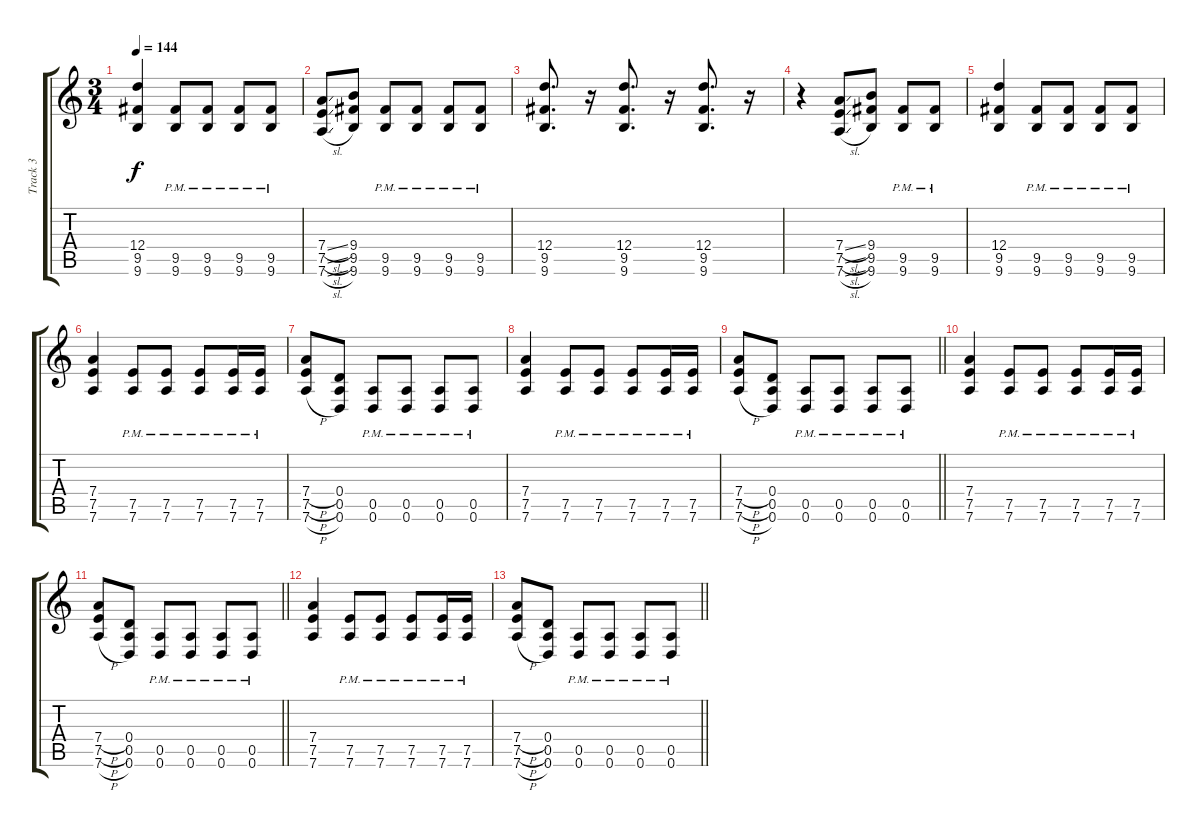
\track ("Track 3" "Track 3") {instrument overdrivenguitar}
\staff {score tabs}
\tuning (E4 B3 G3 D3 A2 D2) {hide}
\ts (3 4)
\tempo 144
\clef g2
\ks c
(12.4 9.5 9.6).4{dy f} (9.5{pm} 9.6{pm}).8 (9.5{pm} 9.6{pm}).8 (9.5{pm} 9.6{pm}).8 (9.5{pm} 9.6{pm}).8 |
(7.4{sl} 7.5{sl} 7.6{sl}).8 (9.4 9.5 9.6).8 (9.5{pm} 9.6{pm}).8 (9.5{pm} 9.6{pm}).8 (9.5{pm} 9.6{pm}).8 (9.5{pm} 9.6{pm}).8 |
(12.4 9.5 9.6).8{d} r.16 (12.4 9.5 9.6).8{d} r.16 (12.4 9.5 9.6).8{d} r.16 |
r.4 (7.4{sl} 7.5{sl} 7.6{sl}).8 (9.4 9.5 9.6).8 (9.5{pm} 9.6{pm}).8 (9.5{pm} 9.6{pm}).8 |
(12.4 9.5 9.6).4 (9.5{pm} 9.6{pm}).8 (9.5{pm} 9.6{pm}).8 (9.5{pm} 9.6{pm}).8 (9.5{pm} 9.6{pm}).8 |
(7.4 7.5 7.6).4 (7.5{pm} 7.6{pm}).8 (7.5{pm} 7.6{pm}).8 (7.5{pm} 7.6{pm}).8 (7.5{pm} 7.6{pm}).16 (7.5{pm} 7.6{pm}).16 |
(7.4{h} 7.5{h} 7.6{h}).8 (0.4 0.5 0.6).8 (0.5{pm} 0.6{pm}).8 (0.5{pm} 0.6{pm}).8 (0.5{pm} 0.6{pm}).8 (0.5{pm} 0.6{pm}).8 |
(7.4 7.5 7.6).4 (7.5{pm} 7.6{pm}).8 (7.5{pm} 7.6{pm}).8 (7.5{pm} 7.6{pm}).8 (7.5{pm} 7.6{pm}).16 (7.5{pm} 7.6{pm}).16 |
\barLineRight lightlight
(7.4{h} 7.5{h} 7.6{h}).8 (0.4 0.5 0.6).8 (0.5{pm} 0.6{pm}).8 (0.5{pm} 0.6{pm}).8 (0.5{pm} 0.6{pm}).8 (0.5{pm} 0.6{pm}).8 |
(7.4 7.5 7.6).4 (7.5{pm} 7.6{pm}).8 (7.5{pm} 7.6{pm}).8 (7.5{pm} 7.6{pm}).8 (7.5{pm} 7.6{pm}).16 (7.5{pm} 7.6{pm}).16 |
\barLineRight lightlight
(7.4{h} 7.5{h} 7.6{h}).8 (0.4 0.5 0.6).8 (0.5{pm} 0.6{pm}).8 (0.5{pm} 0.6{pm}).8 (0.5{pm} 0.6{pm}).8 (0.5{pm} 0.6{pm}).8 |
(7.4 7.5 7.6).4 (7.5{pm} 7.6{pm}).8 (7.5{pm} 7.6{pm}).8 (7.5{pm} 7.6{pm}).8 (7.5{pm} 7.6{pm}).16 (7.5{pm} 7.6{pm}).16 |
\barLineRight lightlight
(7.4{h} 7.5{h} 7.6{h}).8 (0.4 0.5 0.6).8 (0.5{pm} 0.6{pm}).8 (0.5{pm} 0.6{pm}).8 (0.5{pm} 0.6{pm}).8 (0.5{pm} 0.6{pm}).8
